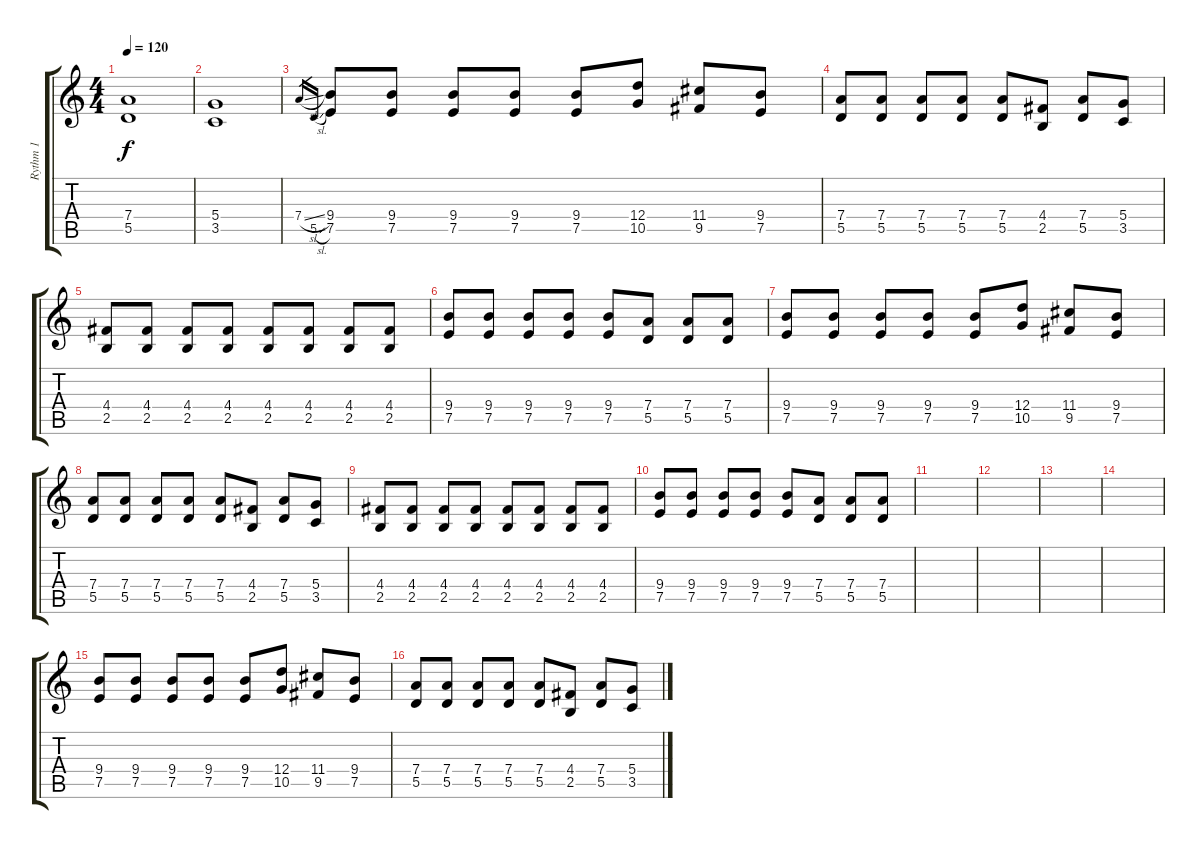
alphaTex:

\track ("Rythm 1" "Rythm 1") {instrument distortionguitar}
\staff {score tabs}
\tuning (E4 B3 G3 D3 A2 E2) {hide}
\ts (4 4)
\tempo 120
\clef g2
\ks c
(7.4 5.5).1{dy f} |
(5.4 3.5).1 |
7.4{sl}.16{gr} 5.5{sl}.16{gr} (9.4 7.5).8 (9.4 7.5).8 (9.4 7.5).8 (9.4 7.5).8 (9.4 7.5).8 (12.4 10.5).8 (11.4 9.5).8 (9.4 7.5).8 |
(7.4 5.5).8 (7.4 5.5).8 (7.4 5.5).8 (7.4 5.5).8 (7.4 5.5).8 (4.4 2.5).8 (7.4 5.5).8 (5.4 3.5).8 |
(4.4 2.5).8 (4.4 2.5).8 (4.4 2.5).8 (4.4 2.5).8 (4.4 2.5).8 (4.4 2.5).8 (4.4 2.5).8 (4.4 2.5).8 |
(9.4 7.5).8 (9.4 7.5).8 (9.4 7.5).8 (9.4 7.5).8 (9.4 7.5).8 (7.4 5.5).8 (7.4 5.5).8 (7.4 5.5).8 |
(9.4 7.5).8 (9.4 7.5).8 (9.4 7.5).8 (9.4 7.5).8 (9.4 7.5).8 (12.4 10.5).8 (11.4 9.5).8 (9.4 7.5).8 |
(7.4 5.5).8 (7.4 5.5).8 (7.4 5.5).8 (7.4 5.5).8 (7.4 5.5).8 (4.4 2.5).8 (7.4 5.5).8 (5.4 3.5).8 |
(4.4 2.5).8 (4.4 2.5).8 (4.4 2.5).8 (4.4 2.5).8 (4.4 2.5).8 (4.4 2.5).8 (4.4 2.5).8 (4.4 2.5).8 |
(9.4 7.5).8 (9.4 7.5).8 (9.4 7.5).8 (9.4 7.5).8 (9.4 7.5).8 (7.4 5.5).8 (7.4 5.5).8 (7.4 5.5).8 |
|
|
|
|
(9.4 7.5).8 (9.4 7.5).8 (9.4 7.5).8 (9.4 7.5).8 (9.4 7.5).8 (12.4 10.5).8 (11.4 9.5).8 (9.4 7.5).8 |
(7.4 5.5).8 (7.4 5.5).8 (7.4 5.5).8 (7.4 5.5).8 (7.4 5.5).8 (4.4 2.5).8 (7.4 5.5).8 (5.4 3.5).8
